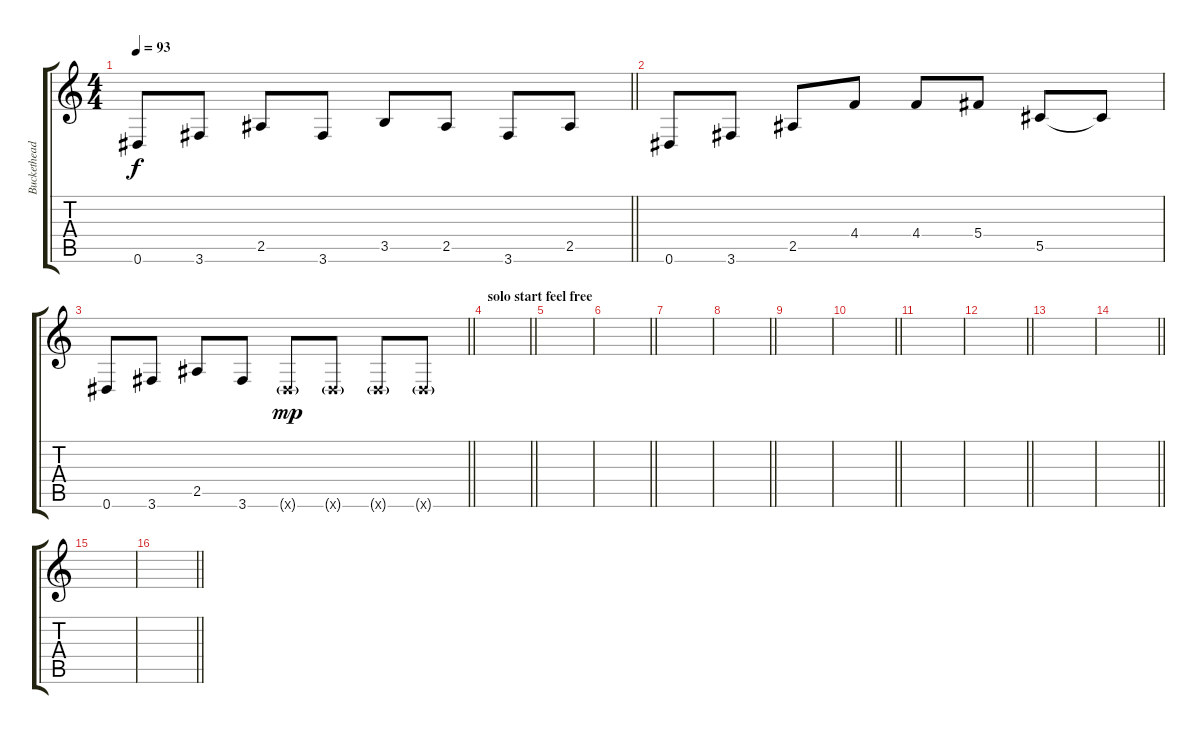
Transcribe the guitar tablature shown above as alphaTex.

\track ("Buckethead" "Buckethead") {instrument distortionguitar}
\staff {score tabs}
\tuning (Eb4 Bb3 Gb3 Db3 Ab2 Eb2) {hide}
\ts (4 4)
\tempo 93
\clef g2
\barLineRight lightlight
\ks c
0.6.8{dy f} 3.6.8 2.5.8 3.6.8 3.5.8 2.5.8 3.6.8 2.5.8 |
\section ("" "")
0.6.8 3.6.8 2.5.8 4.4.8 4.4.8 5.4.8 5.5.8 5.5{t}.8 |
\barLineRight lightlight
0.6.8 3.6.8 2.5.8 3.6.8 0.6{g x}.8{dy mp} 0.6{g x}.8 0.6{g x}.8 0.6{g x}.8 |
\section ("" "solo start feel free")
\barLineRight lightlight
|
|
\barLineRight lightlight
|
|
\barLineRight lightlight
|
|
\barLineRight lightlight
|
|
\barLineRight lightlight
|
|
\barLineRight lightlight
|
|
\barLineRight lightlight
